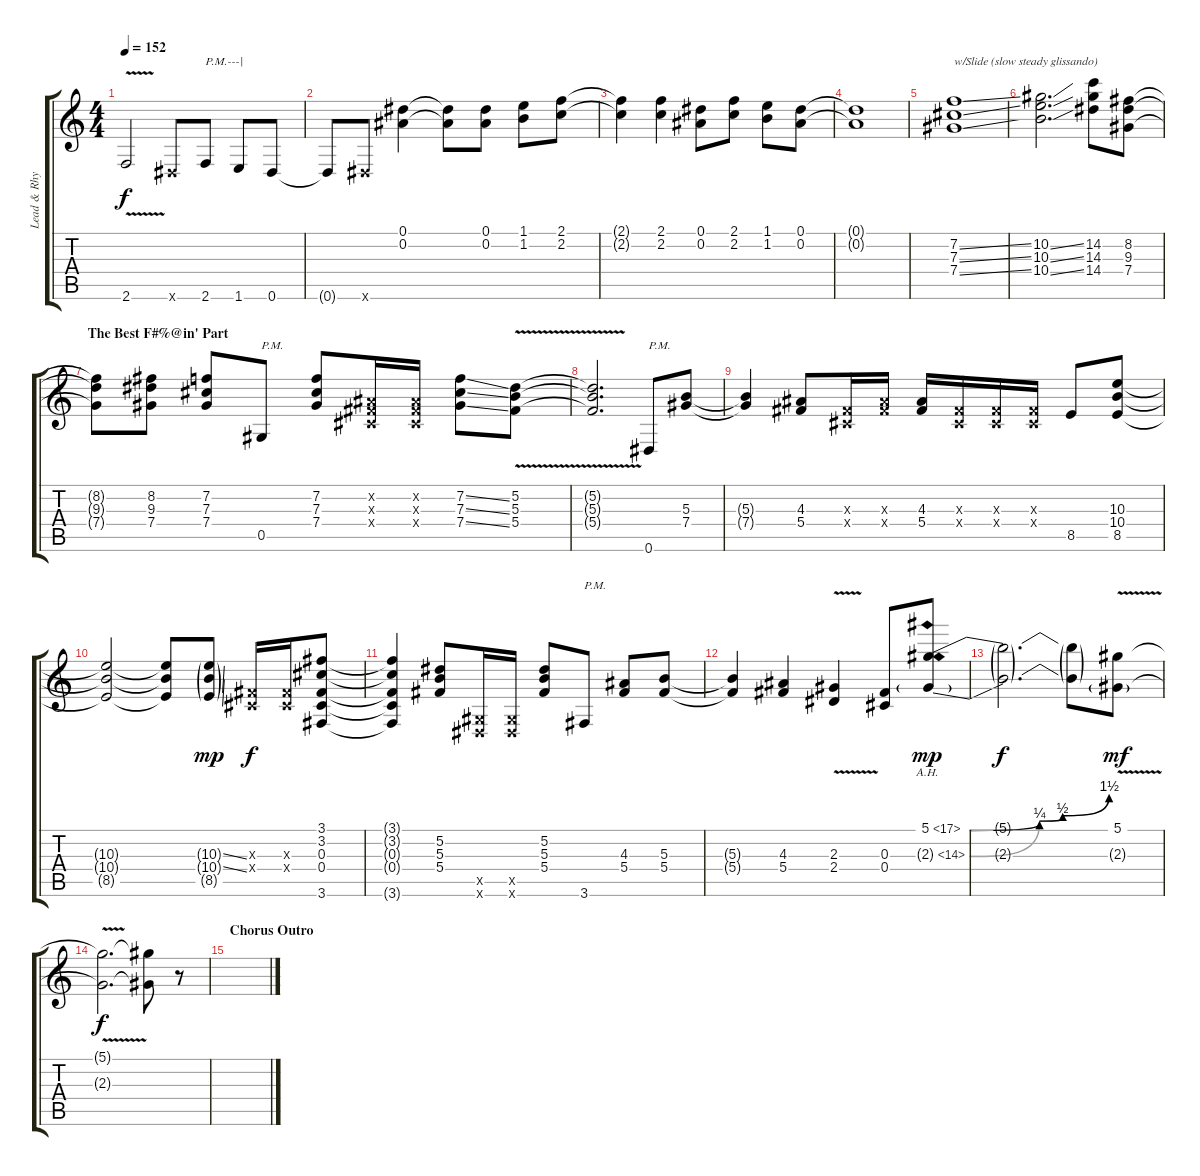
\track ("Lead & Rhythm Guitar - Slash" "Lead & Rhy") {instrument distortionguitar}
\staff {score tabs}
\tuning (Eb4 Bb3 Gb3 Db3 Ab2 Eb2) {hide}
\ts (4 4)
\tempo 152
\clef g2
\ks c
2.6{v t}.2{dy f} 0.6{x}.8 2.6.8{txt "P.M.---|"} 1.6.8 0.6.8 |
0.6{t}.8 0.6{x}.8 (0.1 0.2).4 (0.1{t} 0.2{t}).8 (0.1 0.2).8 (1.1 1.2).8 (2.1 2.2).8 |
(2.1{t} 2.2{t}).4 (2.1 2.2).4 (0.1 0.2).8 (2.1 2.2).8 (1.1 1.2).8 (0.1 0.2).8 |
(0.1{t} 0.2{t}).1 |
(7.2{ss} 7.3{ss} 7.4{ss}).1{txt "w/Slide (slow steady glissando)"} |
(10.2{ss} 10.3{ss} 10.4{ss}).2{d} (14.2 14.3 14.4).8 (8.2 9.3 7.4).8 |
\section ("" "The Best F#%@in' Part")
(8.2{t} 9.3{t} 7.4{t}).8 (8.2 9.3 7.4).8 (7.2 7.3 7.4).8 0.5.8{txt "P.M."} (7.2 7.3 7.4).8 (0.2{x} 0.3{x} 0.4{x}).16 (0.2{x} 0.3{x} 0.4{x}).16 (7.2{ss} 7.3{ss} 7.4{ss}).8 (5.2{v} 5.3{v} 5.4{v}).8 |
(5.2{v t} 5.3{v t} 5.4{v t}).2{d} 0.6.8{txt "P.M."} (5.3 7.4).8 |
(5.3{t} 7.4{t}).4 (4.3 5.4).8 (0.3{x} 0.4{x}).16 (4.3{x} 5.4{x}).16 (4.3 5.4).16 (0.3{x} 0.4{x}).16 (0.3{x} 0.4{x}).16 (0.3{x} 0.4{x}).16 8.5.8 (10.3 10.4 8.5).8 |
(10.3{t} 10.4{t} 8.5{t}).2 (10.3{t} 10.4{t} 8.5{t}).8 (10.3{ss g} 10.4{ss g} 8.5{g}).8{dy mp} (0.3{x} 0.4{x}).16{dy f} (0.3{x} 0.4{x}).16 (3.1 3.2 0.3 0.4 3.6).8 |
(3.1{t} 3.2{t} 0.3{t} 0.4{t} 3.6{t}).4 (5.2 5.3 5.4).8 (0.5{x} 0.6{x}).16 (0.5{x} 0.6{x}).16 (5.2 5.3 5.4).8 3.6.8{txt "P.M."} (4.3 5.4).8 (5.3 5.4).8 |
(5.3{t} 5.4{t}).4 (4.3 5.4).4 (2.3{v} 2.4{v}).4 (0.3 0.4).8 (5.1{be (custom 0 0 30 1 40 2 60 6) ah 12} 2.3{be (custom 0 0 30 1 40 2 60 6) ah 12 g}).8{dy mp} |
(5.1{t} 2.3{t}).2{d dy f} (5.1{t} 2.3{t}).8 (5.1{v} 2.3{v g}).8{dy mf} |
(5.1{t} 2.3{t}).2{d dy f} (5.1{t} 2.3{t}).8 r.8 |
\section ("" "Chorus Outro")
